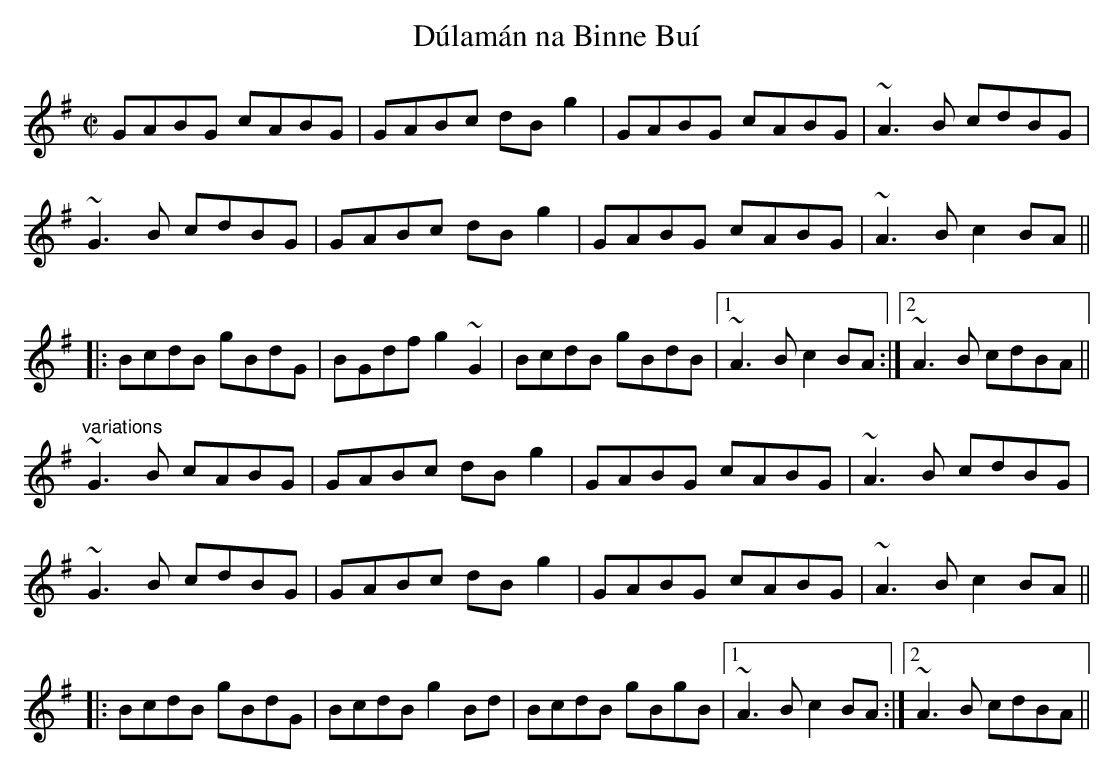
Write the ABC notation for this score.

X:1
T:Dúlamán na Binne Buí
M:C|
K:G
GABG cABG|GABc dBg2|GABG cABG|~A3B cdBG|
~G3B cdBG|GABc dBg2|GABG cABG|~A3B c2BA||
|:BcdB gBdG|BGdf g2~G2|BcdB gBdB|1 ~A3B c2BA:|2 ~A3B cdBA||
"variations"
~G3B cABG|GABc dBg2|GABG cABG|~A3B cdBG|
~G3B cdBG|GABc dBg2|GABG cABG|~A3B c2BA||
|:BcdB gBdG|BcdB g2Bd|BcdB gBgB|1 ~A3B c2BA:|2 ~A3B cdBA||
